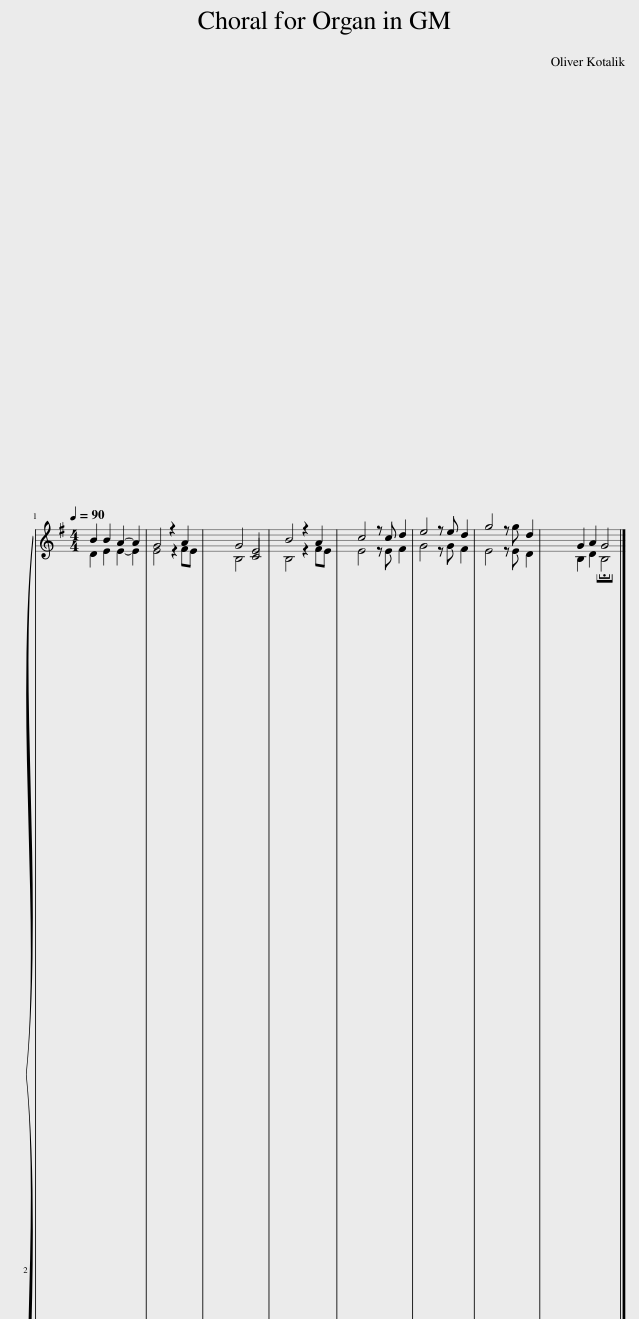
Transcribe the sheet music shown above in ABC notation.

X:1
%%score { ( 1 2 ) | ( 3 4 5 ) }
L:1/8
Q:1/4=90
M:4/4
I:linebreak $
K:G
V:1 treble
V:2 treble
V:3 bass
V:4 bass
V:5 bass
V:1
 D2 E2 E2- E2 | E4 z2 FE | B,4 C4 | B,4 z2 FE | E4 z E F2 | %5
 G4 z G F2 | E4 z E D2 | B,2 D2 B,4 |] %8
V:2
 B2 B2 A2- A2 | G4 z2 A2 | G4 E4 | B4 z2 A2 | c4 z c d2 | %5
 e4 z e d2 | g4 z g d2 | G2 A2 !fermata!G4 |] %8
V:3
!mf! G,,4 D,2- D,2 | A,,4 z2!>(! D,C,!>)! |!p! E,,4 A,,4 | G,,4 z2!<(! D,C,!<)! |!mf! C,4 z C, D,2 | %5
!ff! E,4 z E, D,2 |!>(! C,4 z C, D,2!>)! |!p! E,,2 D,2 G,,4 |] %8
V:4
 B,4 x2 F,2 | B,4 z2 A,2 | G,4 C4 | B,4 z2 A,2 | G,4 z G, A,2 | %5
 B,4 z B, A,2 | G,4 z G, A,2 | G,2 F,2 D,4 |] %8
V:5
 x4 F,2- x2 | x8 | x8 | x8 | x8 | %5
 x8 | x8 | x8 |] %8
